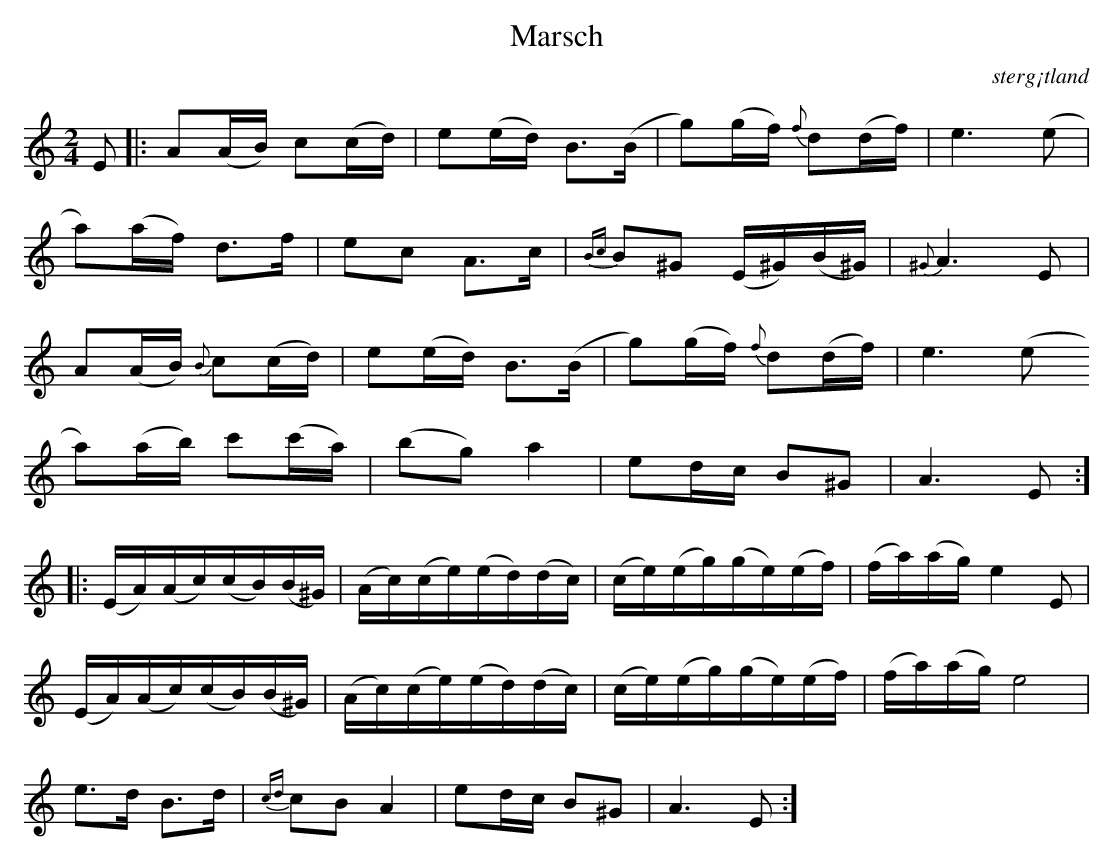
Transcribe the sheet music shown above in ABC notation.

X:1
T:Marsch
O: sterg¡tland
M: 2/4
L: 1/16
K: Am
E2 |: A2(AB) c2(cd) | e2(ed) B3(B | g2)(gf){f} d2(df) | e6 (e2 |
a2)(af) d3f | e2c2 A3c |{Bc} B2^G2 (E^G)(B^G)|{^G} A6 E2 |
A2(AB){B} c2(cd) | e2(ed) B3(B | g2)(gf){f} d2(df) | e6 (e2
a2)(ab) c'2(c'a) | (b2g2) a4 | e2dc B2^G2| A6 E2:]
|:(EA)(Ac)(cB)(B^G)|(Ac)(ce)(ed)(dc)|(ce)(eg)(ge)(ef)|(fa)(ag)e4E2|
(EA)(Ac)(cB)(B^G)|(Ac)(ce)(ed)(dc)|(ce)(eg)(ge)(ef)|(fa)(ag)e8|
e3d B3d |{cd} c2B2A4 | e2dc B2^G2| A6 E2:]
